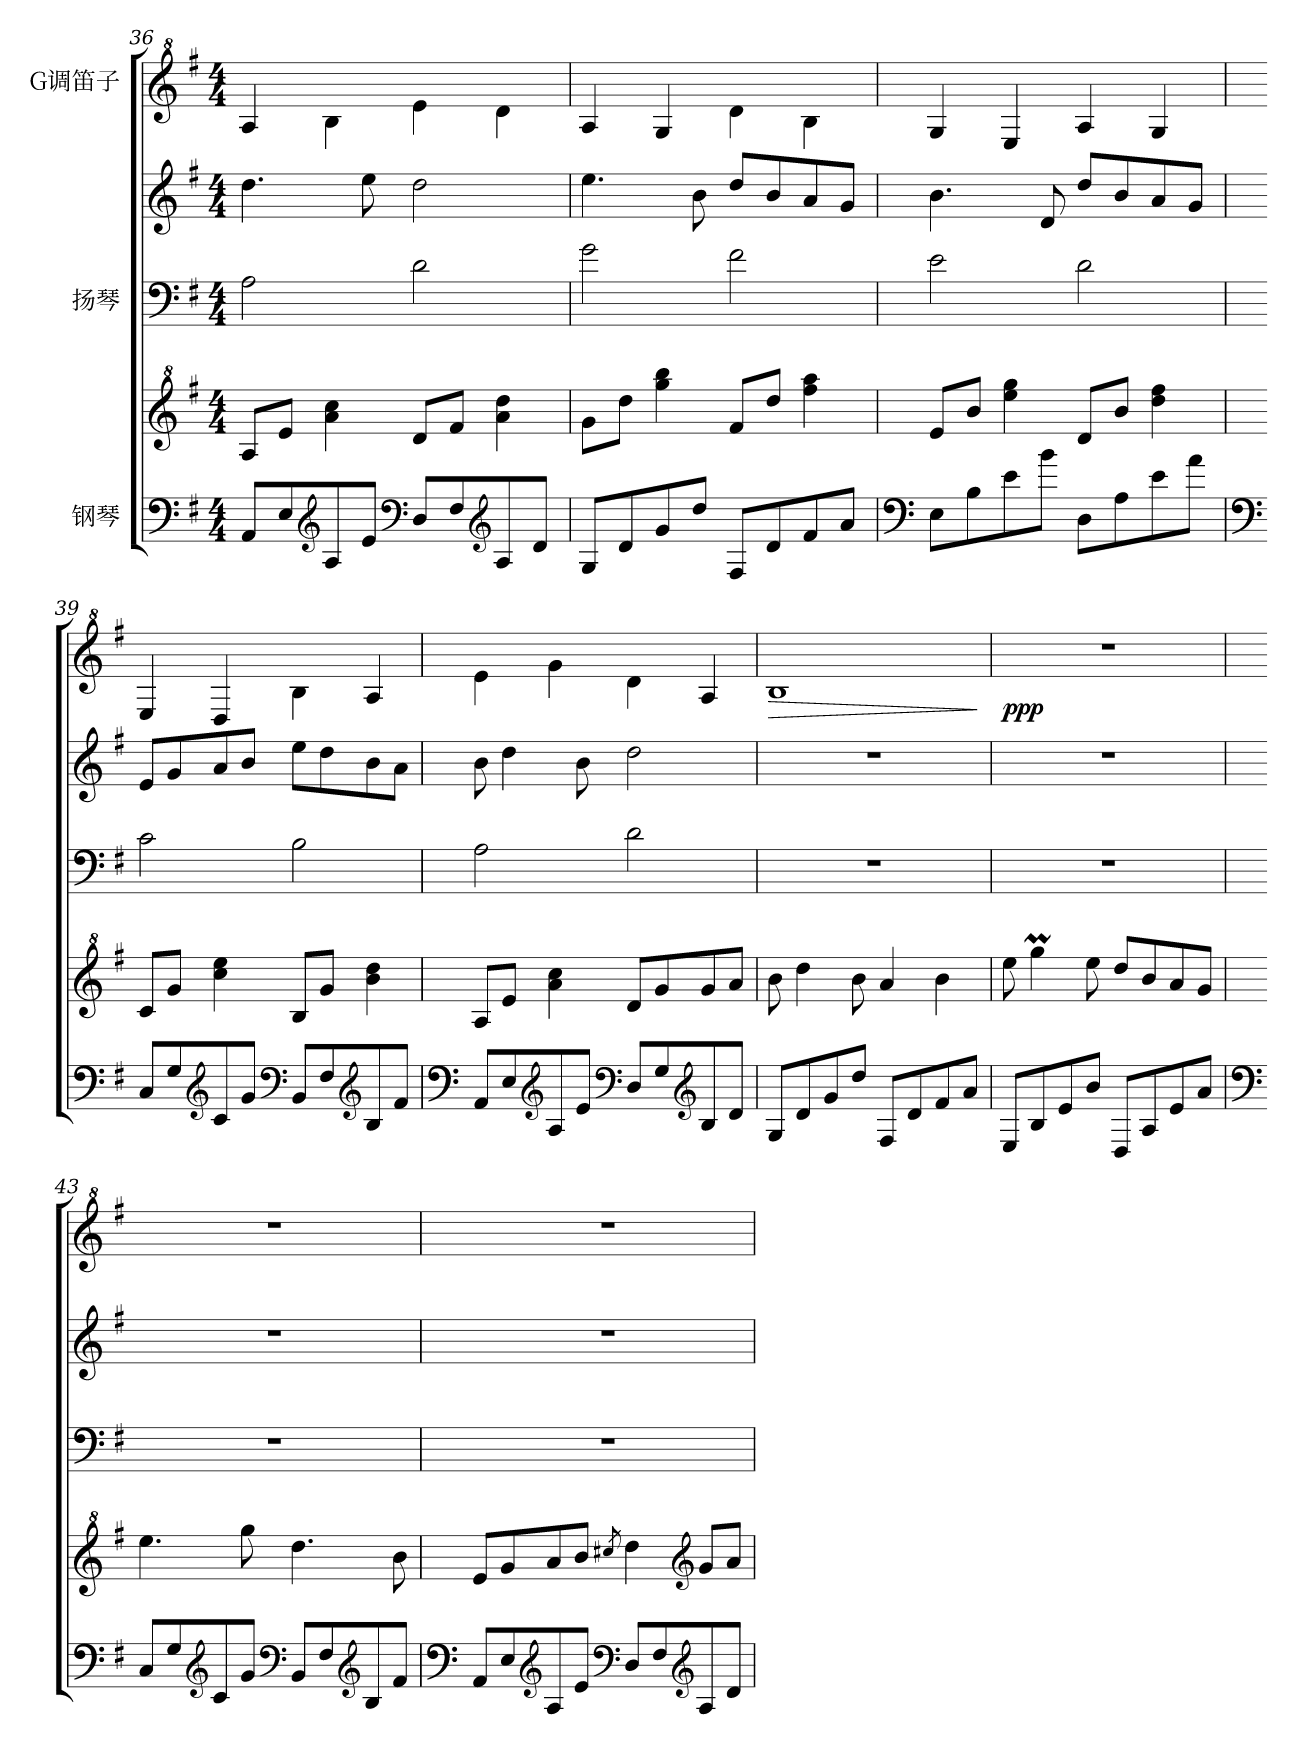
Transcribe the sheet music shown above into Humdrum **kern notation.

**kern	**kern	**kern	**kern	**kern	**dynam
*part3	*part3	*part2	*part2	*part1	*part1
*staff5	*staff4	*staff3	*staff2	*staff1	*staff1
*I"钢琴	*	*I"扬琴	*	*I"G调笛子	*
!!LO:PB:g=z
*clefF4	*clefG^2	*clefF4	*clefG2	*clefG^2	*
*	*	*	*	*ITrd-7c-12	*
*k[f#]	*k[f#]	*k[f#]	*k[f#]	*k[f#]	*
*M4/4	*M4/4	*M4/4	*M4/4	*M4/4	*
=36	=36	=36	=36	=36	=36
8AA/L	8a/L	2A\	4.dd\	4aa/	.
8E/	8ee/J	.	.	.	.
*clefG2	*	*	*	*	*
8A/	4aa\ 4ccc\	.	.	4bb\	.
8e/J	.	.	8ee\	.	.
*clefF4	*	*	*	*	*
8D/L	8dd/L	2d\	2dd\	4eee\	.
8F#/	8ff#/J	.	.	.	.
*clefG2	*	*	*	*	*
8A/	4aa\ 4ddd\	.	.	4ddd\	.
8d/J	.	.	.	.	.
=37	=37	=37	=37	=37	=37
8G/L	8gg\L	2g\	4.ee\	4aa/	.
8d/	8ddd\J	.	.	.	.
8g/	4ggg\ 4bbb\	.	.	4gg/	.
8dd/J	.	.	8b\	.	.
8F#/L	8ff#/L	2f#\	8dd/L	4ddd\	.
8d/	8ddd/J	.	8b/	.	.
8f#/	4fff#\ 4aaa\	.	8a/	4bb\	.
8a/J	.	.	8g/J	.	.
=38	=38	=38	=38	=38	=38
*clefF4	*	*	*	*	*
8E\L	8ee/L	2e\	4.b\	4gg/	.
8B\	8bb/J	.	.	.	.
8e\	4eee\ 4ggg\	.	.	4ee/	.
8b\J	.	.	8d/	.	.
8D\L	8dd/L	2d\	8dd/L	4aa/	.
8A\	8bb/J	.	8b/	.	.
8e\	4ddd\ 4fff#\	.	8a/	4gg/	.
8a\J	.	.	8g/J	.	.
!!LO:LB:g=z
=39	=39	=39	=39	=39	=39
*clefF4	*	*	*	*	*
8C/L	8cc/L	2c\	8e/L	4ee/	.
8G/	8gg/J	.	8g/	.	.
*clefG2	*	*	*	*	*
8c/	4ccc\ 4eee\	.	8a/	4dd/	.
8g/J	.	.	8b/J	.	.
*clefF4	*	*	*	*	*
8BB/L	8b/L	2B\	8ee\L	4bb\	.
8F#/	8gg/J	.	8dd\	.	.
*clefG2	*	*	*	*	*
8B/	4bb\ 4ddd\	.	8b\	4aa/	.
8f#/J	.	.	8a\J	.	.
=40	=40	=40	=40	=40	=40
*clefF4	*	*	*	*	*
8AA/L	8a/L	2A\	8b\	4eee\	.
8E/	8ee/J	.	4dd\	.	.
*clefG2	*	*	*	*	*
8A/	4aa\ 4ccc\	.	.	4ggg\	.
8e/J	.	.	8b\	.	.
*clefF4	*	*	*	*	*
8D/L	8dd/L	2d\	2dd\	4ddd\	.
8G/	8gg/	.	.	.	.
*clefG2	*	*	*	*	*
8B/	8gg/	.	.	4aa/	.
8d/J	8aa/J	.	.	.	.
=41	=41	=41	=41	=41	=41
!	!	!	!	!	!LO:HP:b
8G/L	8bb\	1r	1r	1bb	>
8d/	4ddd\	.	.	.	.
8g/	.	.	.	.	.
8dd/J	8bb\	.	.	.	.
8F#/L	4aa/	.	.	.	.
8d/	.	.	.	.	.
8f#/	4bb\	.	.	.	.
8a/J	.	.	.	.	.
.	.	.	.	.	]
!!LO:LB:g=z
=42	=42	=42	=42	=42	=42
!	!	!	!	!	!LO:DY:b
8E/L	8eee\	1r	1r	1r	ppp
8B/	4gggM\	.	.	.	.
8e/	.	.	.	.	.
8b/J	8eee\	.	.	.	.
8D/L	8ddd/L	.	.	.	.
8A/	8bb/	.	.	.	.
8e/	8aa/	.	.	.	.
8a/J	8gg/J	.	.	.	.
=43	=43	=43	=43	=43	=43
*clefF4	*	*	*	*	*
8C/L	4.eee\	1r	1r	1r	.
8G/	.	.	.	.	.
*clefG2	*	*	*	*	*
8c/	.	.	.	.	.
8g/J	8ggg\	.	.	.	.
*clefF4	*	*	*	*	*
8BB/L	4.ddd\	.	.	.	.
8F#/	.	.	.	.	.
*clefG2	*	*	*	*	*
8B/	.	.	.	.	.
8f#/J	8bb\	.	.	.	.
=44	=44	=44	=44	=44	=44
*clefF4	*	*	*	*	*
8AA/L	8ee/L	1r	1r	1r	.
8E/	8gg/	.	.	.	.
*clefG2	*	*	*	*	*
8A/	8aa/	.	.	.	.
8e/J	8bb/J	.	.	.	.
*clefF4	*	*	*	*	*
.	8qccc#X/	.	.	.	.
8D/L	4ddd\	.	.	.	.
8F#/	.	.	.	.	.
*clefG2	*clefG2	*	*	*	*
8A/	8g/L	.	.	.	.
8d/J	8a/J	.	.	.	.
=	=	=	=	=	=
*-	*-	*-	*-	*-	*-
